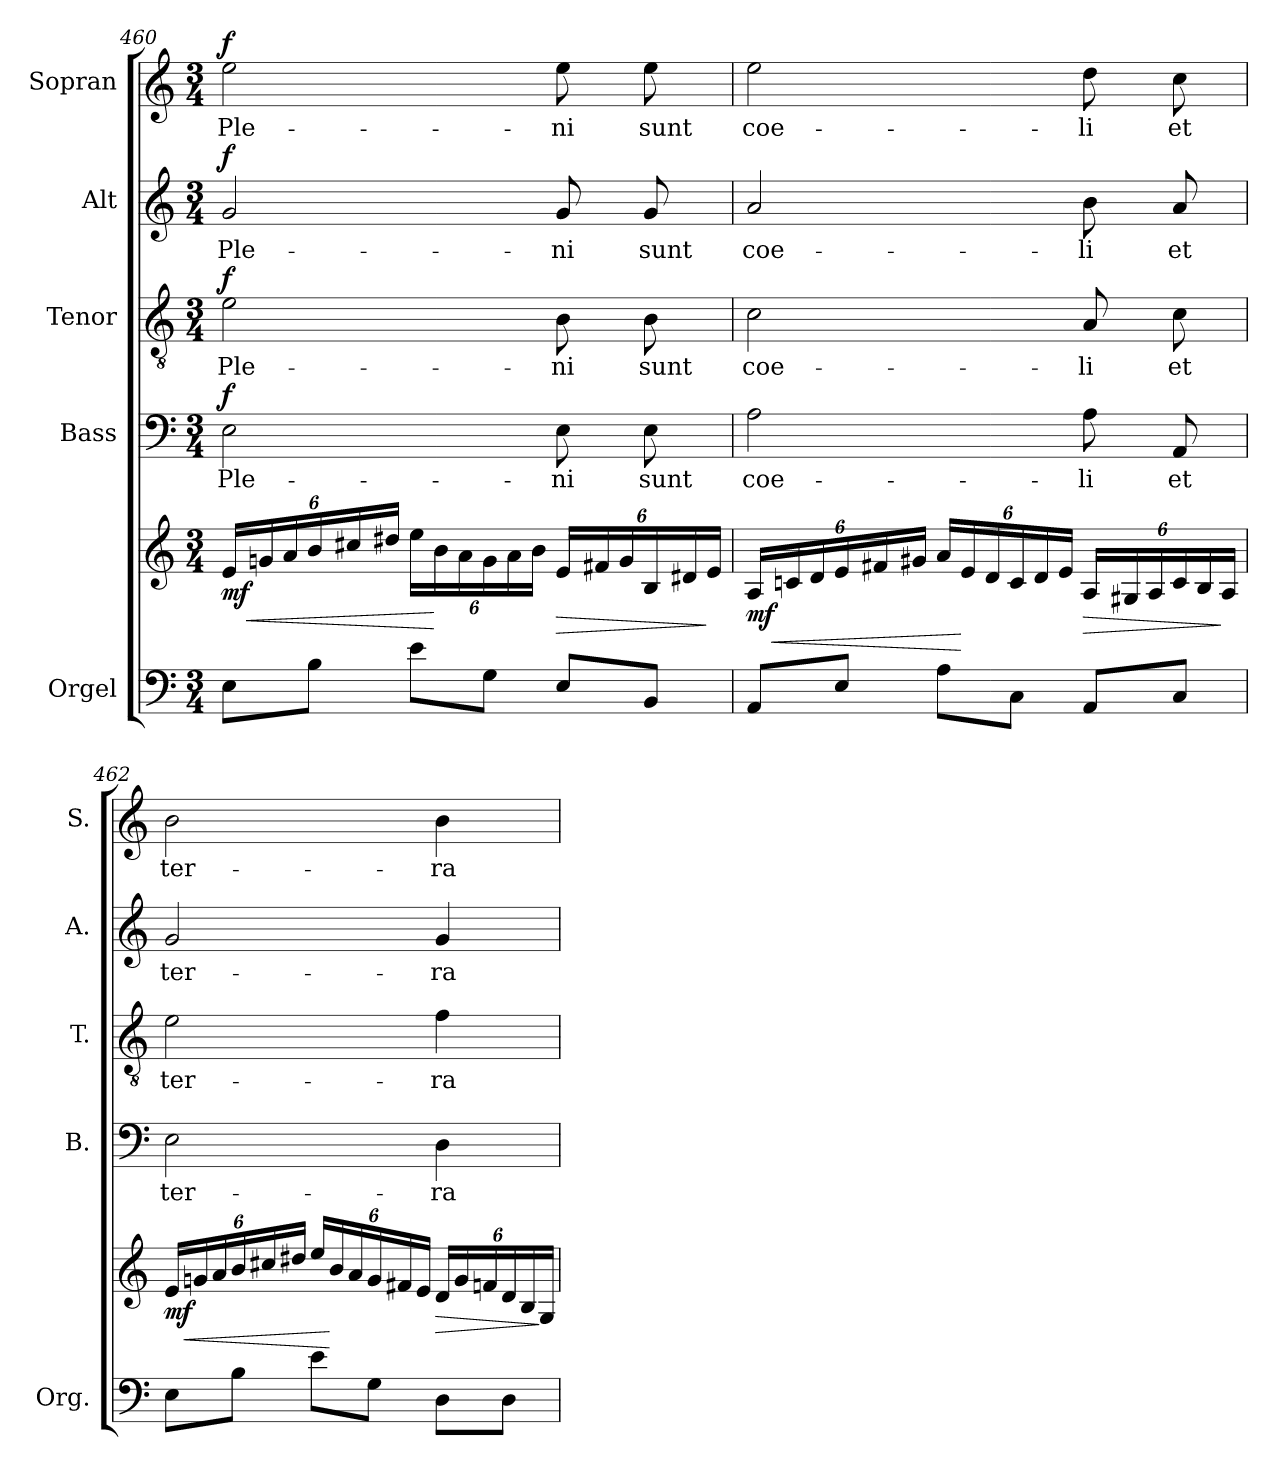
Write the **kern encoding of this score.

**kern	**kern	**dynam	**kern	**text	**dynam	**kern	**text	**dynam	**kern	**text	**dynam	**kern	**text	**dynam
*part5	*part5	*part5	*part4	*part4	*part4	*part3	*part3	*part3	*part2	*part2	*part2	*part1	*part1	*part1
*staff6	*staff5	*staff5/6	*staff4	*staff4	*staff4	*staff3	*staff3	*staff3	*staff2	*staff2	*staff2	*staff1	*staff1	*staff1
*I"Orgel	*	*	*I"Bass	*	*	*I"Tenor	*	*	*I"Alt	*	*	*I"Sopran	*	*
*I'Org.	*	*	*I'B.	*	*	*I'T.	*	*	*I'A.	*	*	*I'S.	*	*
!!LO:LB:g=z
*clefF4	*clefG2	*	*clefF4	*	*	*clefGv2	*	*	*clefG2	*	*	*clefG2	*	*
*k[]	*k[]	*	*k[]	*	*	*k[]	*	*	*k[]	*	*	*k[]	*	*
*C:	*C:	*	*C:	*	*	*C:	*	*	*C:	*	*	*C:	*	*
*M3/4	*M3/4	*	*M3/4	*	*	*M3/4	*	*	*M3/4	*	*	*M3/4	*	*
=460	=460	=460	=460	=460	=460	=460	=460	=460	=460	=460	=460	=460	=460	=460
!	!	!LO:DY:b	!	!LO:LY:b	!LO:DY:a	!	!LO:LY:b	!LO:DY:a	!	!LO:LY:b	!LO:DY:a	!	!LO:LY:b	!LO:DY:a
8E\L	24e/LL	mf	2E\	Ple-	f	2e\	Ple-	f	2g/	Ple-	f	2ee\	Ple-	f
!	!	!LO:HP:b	!	!	!	!	!	!	!	!	!	!	!	!
.	24gn/	<	.	.	.	.	.	.	.	.	.	.	.	.
.	24a/	.	.	.	.	.	.	.	.	.	.	.	.	.
8B\J	24b/	.	.	.	.	.	.	.	.	.	.	.	.	.
.	24cc#X/	.	.	.	.	.	.	.	.	.	.	.	.	.
.	24dd#X/JJ	.	.	.	.	.	.	.	.	.	.	.	.	.
8e\L	24ee\LL	.	.	.	.	.	.	.	.	.	.	.	.	.
.	24b\	[	.	.	.	.	.	.	.	.	.	.	.	.
.	24a\	.	.	.	.	.	.	.	.	.	.	.	.	.
8G\J	24g\	.	.	.	.	.	.	.	.	.	.	.	.	.
.	24a\	.	.	.	.	.	.	.	.	.	.	.	.	.
.	24b\JJ	.	.	.	.	.	.	.	.	.	.	.	.	.
!	!	!LO:HP:b	!	!LO:LY:b	!	!	!LO:LY:b	!	!	!LO:LY:b	!	!	!LO:LY:b	!
8E/L	24e/LL	>	8E\	-ni	.	8B\	-ni	.	8g/	-ni	.	8ee\	-ni	.
.	24f#X/	.	.	.	.	.	.	.	.	.	.	.	.	.
.	24g/	.	.	.	.	.	.	.	.	.	.	.	.	.
!	!	!	!	!LO:LY:b	!	!	!LO:LY:b	!	!	!LO:LY:b	!	!	!LO:LY:b	!
8BB/J	24B/	.	8E\	sunt	.	8B\	sunt	.	8g/	sunt	.	8ee\	sunt	.
.	24d#X/	.	.	.	.	.	.	.	.	.	.	.	.	.
.	24e/JJ	]	.	.	.	.	.	.	.	.	.	.	.	.
=461	=461	=461	=461	=461	=461	=461	=461	=461	=461	=461	=461	=461	=461	=461
!	!	!LO:DY:b	!	!LO:LY:b	!	!	!LO:LY:b	!	!	!LO:LY:b	!	!	!LO:LY:b	!
8AA/L	24A/LL	mf	2A\	coe-	.	2c\	coe-	.	2a/	coe-	.	2ee\	coe-	.
!	!	!LO:HP:b	!	!	!	!	!	!	!	!	!	!	!	!
.	24cn/	<	.	.	.	.	.	.	.	.	.	.	.	.
.	24d/	.	.	.	.	.	.	.	.	.	.	.	.	.
8E/J	24e/	.	.	.	.	.	.	.	.	.	.	.	.	.
.	24f#X/	.	.	.	.	.	.	.	.	.	.	.	.	.
.	24g#X/JJ	.	.	.	.	.	.	.	.	.	.	.	.	.
8A\L	24a/LL	.	.	.	.	.	.	.	.	.	.	.	.	.
.	24e/	[	.	.	.	.	.	.	.	.	.	.	.	.
.	24d/	.	.	.	.	.	.	.	.	.	.	.	.	.
8C\J	24c/	.	.	.	.	.	.	.	.	.	.	.	.	.
.	24d/	.	.	.	.	.	.	.	.	.	.	.	.	.
.	24e/JJ	.	.	.	.	.	.	.	.	.	.	.	.	.
!	!	!LO:HP:b	!	!LO:LY:b	!	!	!LO:LY:b	!	!	!LO:LY:b	!	!	!LO:LY:b	!
8AA/L	24A/LL	>	8A\	-li	.	8A/	-li	.	8b\	-li	.	8dd\	-li	.
.	24G#X/	.	.	.	.	.	.	.	.	.	.	.	.	.
.	24A/	.	.	.	.	.	.	.	.	.	.	.	.	.
!	!	!	!	!LO:LY:b	!	!	!LO:LY:b	!	!	!LO:LY:b	!	!	!LO:LY:b	!
8C/J	24c/	.	8AA/	et	.	8c\	et	.	8a/	et	.	8cc\	et	.
.	24B/	.	.	.	.	.	.	.	.	.	.	.	.	.
.	24A/JJ	]	.	.	.	.	.	.	.	.	.	.	.	.
=462	=462	=462	=462	=462	=462	=462	=462	=462	=462	=462	=462	=462	=462	=462
!	!	!LO:DY:b	!	!LO:LY:b	!	!	!LO:LY:b	!	!	!LO:LY:b	!	!	!LO:LY:b	!
8E\L	24e/LL	mf	2E\	ter-	.	2e\	ter-	.	2g/	ter-	.	2b\	ter-	.
!	!	!LO:HP:b	!	!	!	!	!	!	!	!	!	!	!	!
.	24gn/	<	.	.	.	.	.	.	.	.	.	.	.	.
.	24a/	.	.	.	.	.	.	.	.	.	.	.	.	.
8B\J	24b/	.	.	.	.	.	.	.	.	.	.	.	.	.
.	24cc#X/	.	.	.	.	.	.	.	.	.	.	.	.	.
.	24dd#X/JJ	.	.	.	.	.	.	.	.	.	.	.	.	.
8e\L	24ee/LL	.	.	.	.	.	.	.	.	.	.	.	.	.
.	24b/	[	.	.	.	.	.	.	.	.	.	.	.	.
.	24a/	.	.	.	.	.	.	.	.	.	.	.	.	.
8G\J	24g/	.	.	.	.	.	.	.	.	.	.	.	.	.
.	24f#X/	.	.	.	.	.	.	.	.	.	.	.	.	.
.	24e/JJ	.	.	.	.	.	.	.	.	.	.	.	.	.
!	!	!LO:HP:b	!	!LO:LY:b	!	!	!LO:LY:b	!	!	!LO:LY:b	!	!	!LO:LY:b	!
8D\L	24d/LL	>	4D\	-ra	.	4f\	-ra	.	4g/	-ra	.	4b\	-ra	.
.	24g/	.	.	.	.	.	.	.	.	.	.	.	.	.
.	24fn/	.	.	.	.	.	.	.	.	.	.	.	.	.
8D\J	24d/	.	.	.	.	.	.	.	.	.	.	.	.	.
.	24B/	.	.	.	.	.	.	.	.	.	.	.	.	.
.	24G/JJ	]	.	.	.	.	.	.	.	.	.	.	.	.
=	=	=	=	=	=	=	=	=	=	=	=	=	=	=
*-	*-	*-	*-	*-	*-	*-	*-	*-	*-	*-	*-	*-	*-	*-
